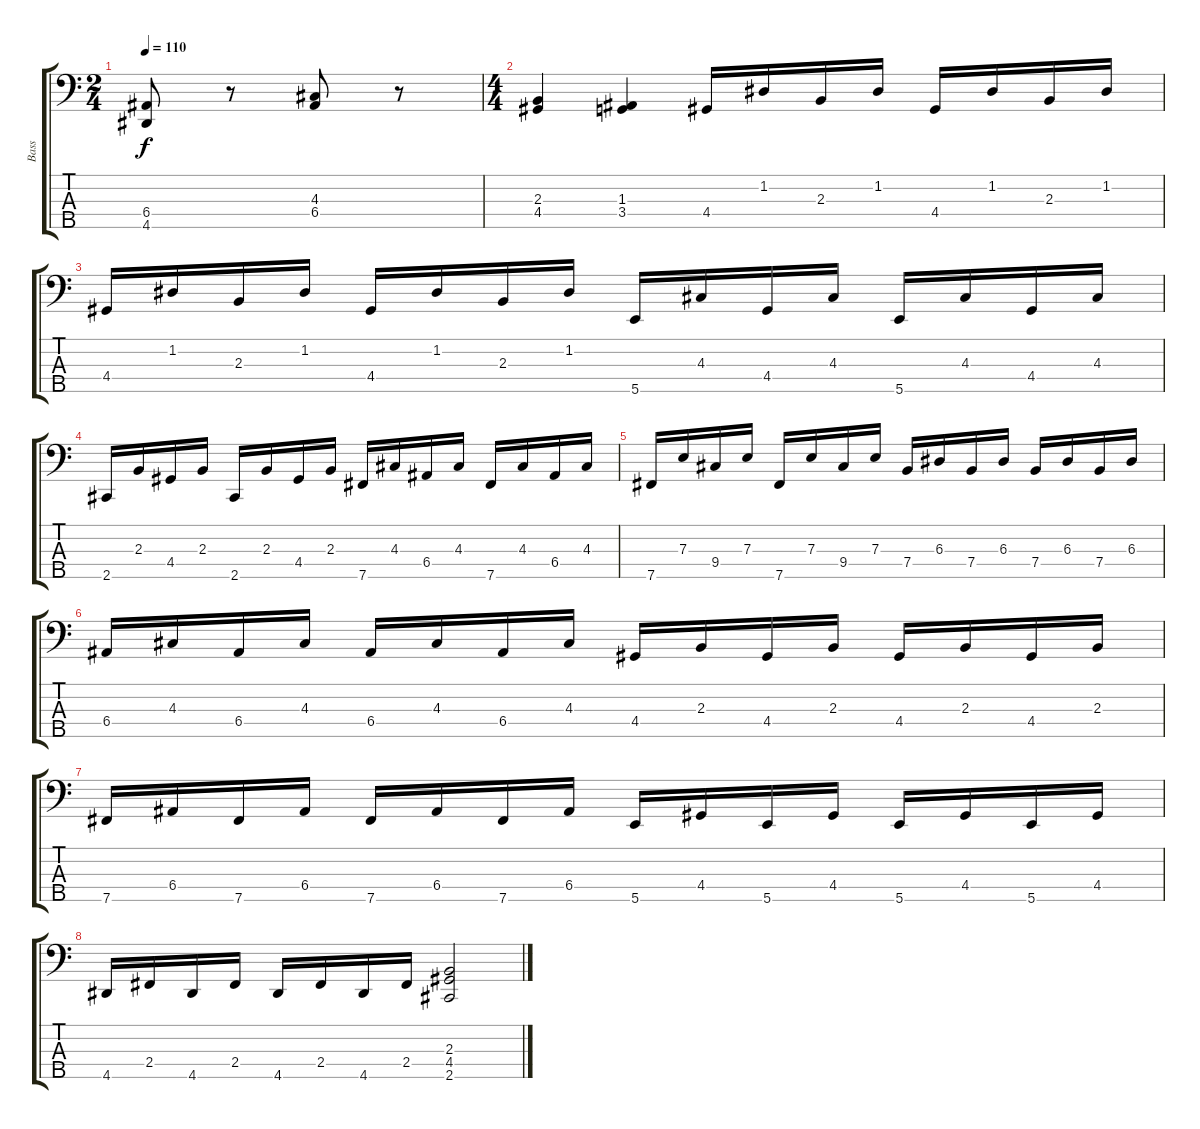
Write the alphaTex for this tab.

\track ("Bass" "Bass") {instrument electricbasspick}
\staff {score tabs}
\tuning (G2 D2 A1 E1 B0) {hide}
\ts (2 4)
\tempo 110
\clef f4
\ks c
(6.4 4.5).8{dy f} r.8 (4.3 6.4).8 r.8 |
\ts (4 4)
(2.3 4.4).4 (1.3 3.4).4 4.4.16 1.2.16 2.3.16 1.2.16 4.4.16 1.2.16 2.3.16 1.2.16 |
4.4.16 1.2.16 2.3.16 1.2.16 4.4.16 1.2.16 2.3.16 1.2.16 5.5.16 4.3.16 4.4.16 4.3.16 5.5.16 4.3.16 4.4.16 4.3.16 |
2.5.16 2.3.16 4.4.16 2.3.16 2.5.16 2.3.16 4.4.16 2.3.16 7.5.16 4.3.16 6.4.16 4.3.16 7.5.16 4.3.16 6.4.16 4.3.16 |
7.5.16 7.3.16 9.4.16 7.3.16 7.5.16 7.3.16 9.4.16 7.3.16 7.4.16 6.3.16 7.4.16 6.3.16 7.4.16 6.3.16 7.4.16 6.3.16 |
6.4.16 4.3.16 6.4.16 4.3.16 6.4.16 4.3.16 6.4.16 4.3.16 4.4.16 2.3.16 4.4.16 2.3.16 4.4.16 2.3.16 4.4.16 2.3.16 |
7.5.16 6.4.16 7.5.16 6.4.16 7.5.16 6.4.16 7.5.16 6.4.16 5.5.16 4.4.16 5.5.16 4.4.16 5.5.16 4.4.16 5.5.16 4.4.16 |
4.5.16 2.4.16 4.5.16 2.4.16 4.5.16 2.4.16 4.5.16 2.4.16 (2.3 4.4 2.5).2
